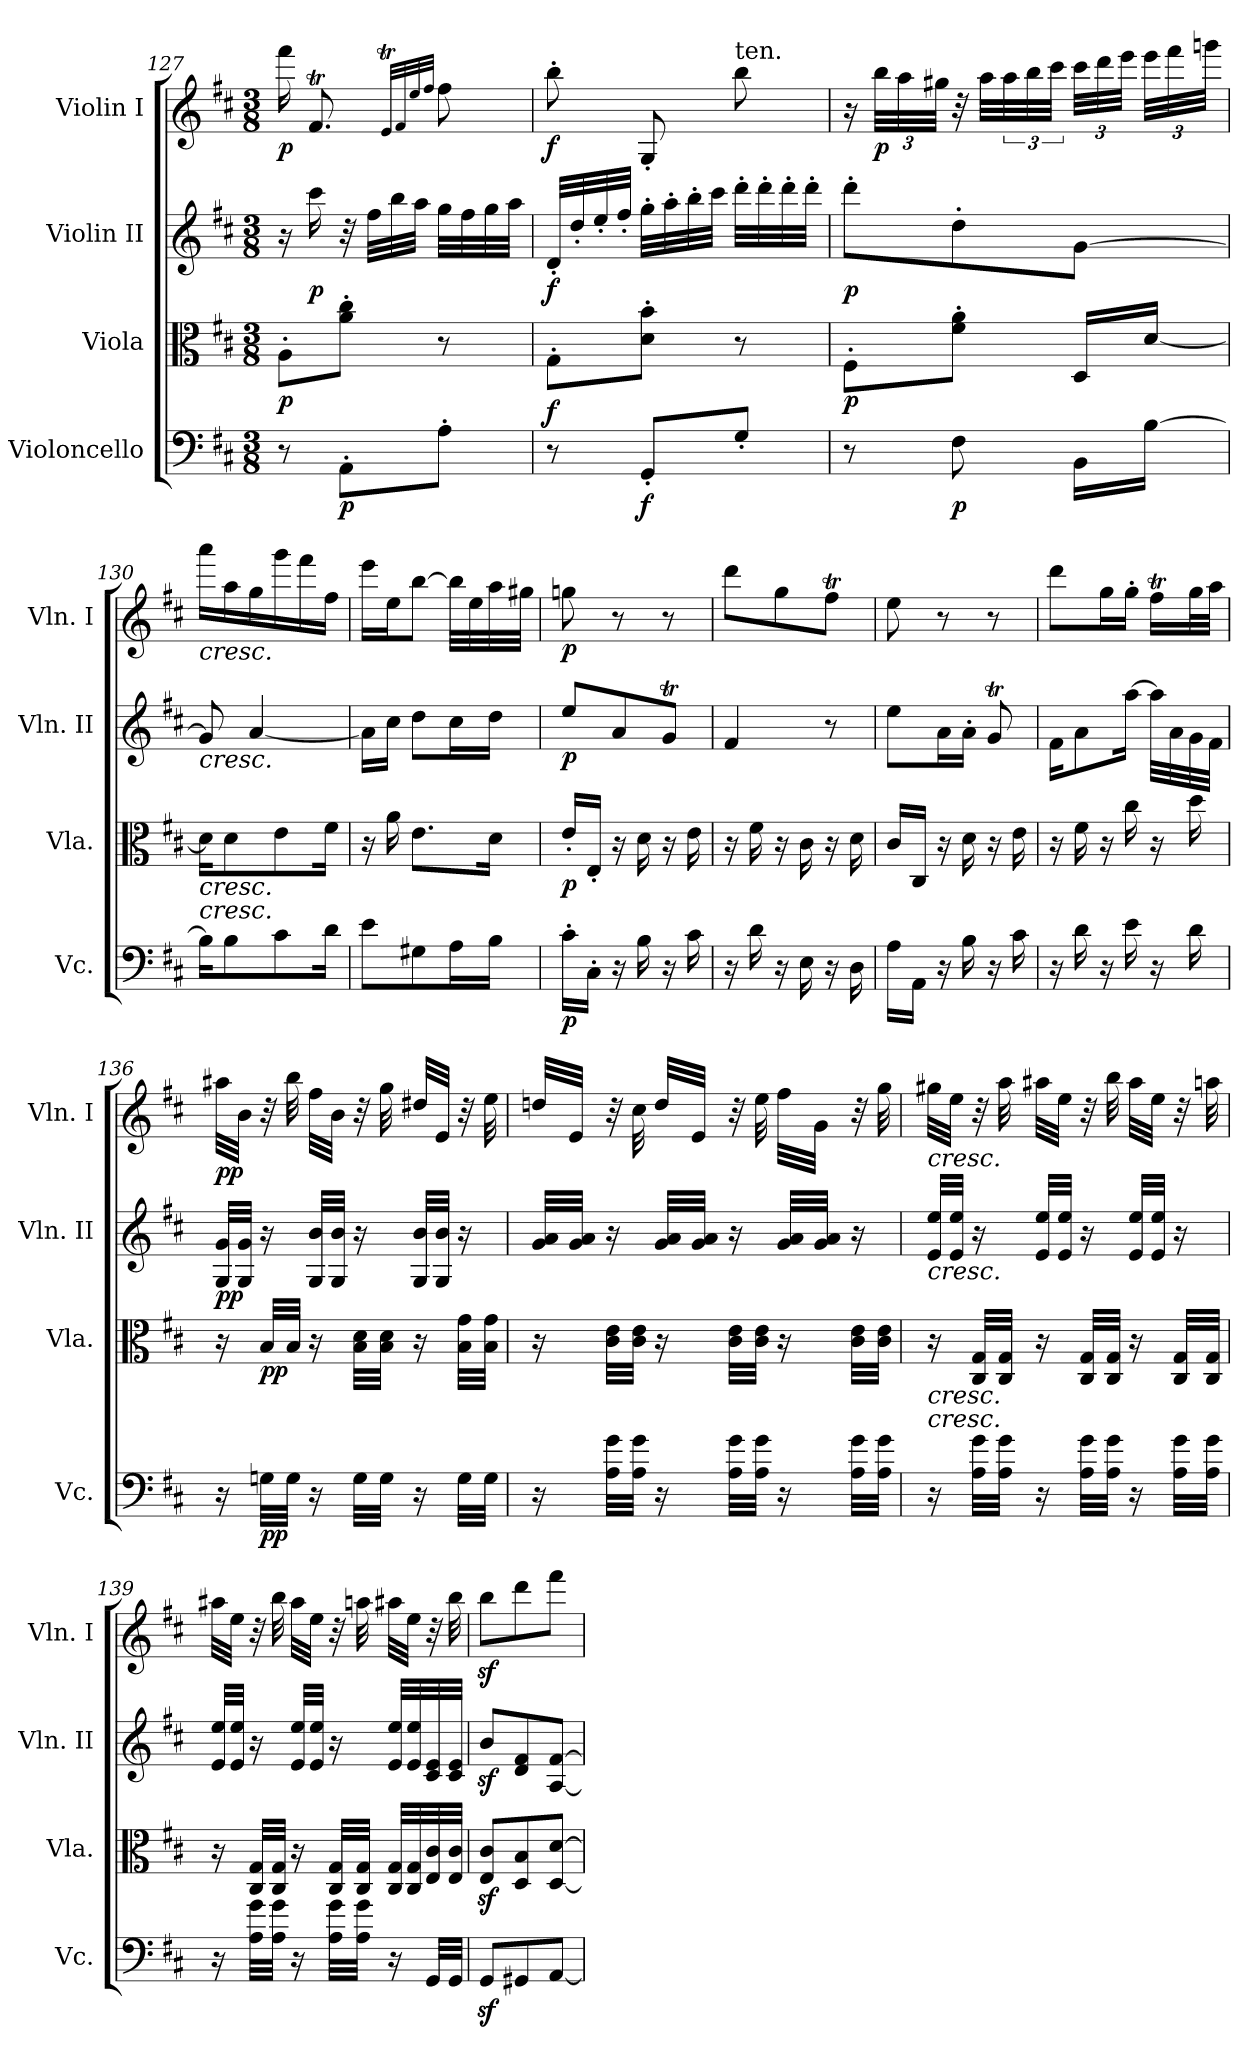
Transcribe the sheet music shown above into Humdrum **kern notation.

**kern	**dynam	**kern	**dynam	**kern	**dynam	**kern	**dynam
*part4	*part4	*part3	*part3	*part2	*part2	*part1	*part1
*staff4	*staff4	*staff3	*staff3	*staff2	*staff2	*staff1	*staff1
*I"Violoncello	*	*I"Viola	*	*I"Violin II	*	*I"Violin I	*
*I'Vc.	*	*I'Vla.	*	*I'Vln. II	*	*I'Vln. I	*
*clefF4	*	*clefC3	*	*clefG2	*	*clefG2	*
*k[f#c#]	*	*k[f#c#]	*	*k[f#c#]	*	*k[f#c#]	*
*M3/8	*	*M3/8	*	*M3/8	*	*M3/8	*
=127	=127	=127	=127	=127	=127	=127	=127
!	!	!	!LO:DY:b	!	!	!	!LO:DY:b
8r	.	8A'\L	p	16r	.	16fff#\	p
!	!	!	!	!	!LO:DY:b	!	!
.	.	.	.	16ccc#\	p	8.f#t/	.
!	!LO:DY:b	!	!	!	!	!	!
8AA'\L	p	8a\' 8cc#\'J	.	32r	.	.	.
.	.	.	.	32ff#\LLL	.	.	.
.	.	.	.	32bb\	.	.	.
.	.	.	.	32aa\JJJ	.	.	.
.	.	.	.	.	.	32qeT/LLL	.
.	.	.	.	.	.	32qf#/	.
.	.	.	.	.	.	32qee/	.
.	.	.	.	.	.	32qff#/JJJ	.
8A'\J	.	8r	.	32gg\LLL	.	8ff#\	.
.	.	.	.	32ff#\	.	.	.
.	.	.	.	32gg\	.	.	.
.	.	.	.	32aa\JJJ	.	.	.
=128	=128	=128	=128	=128	=128	=128	=128
!	!LO:DY:a	!	!	!	!LO:DY:b	!	!LO:DY:b
8r	f	8G'\L	.	32d'/LLL	f	8bb'\	f
.	.	.	.	32dd'/	.	.	.
.	.	.	.	32ee'/	.	.	.
.	.	.	.	32ff#'/JJJ	.	.	.
!	!LO:DY:b	!	!	!	!	!	!
8GG'/L	f	8d\' 8b\'J	.	32gg'\LLL	.	8G'/	.
.	.	.	.	32aa'\	.	.	.
.	.	.	.	32bb'\	.	.	.
.	.	.	.	32ccc#\JJJ	.	.	.
!	!	!	!	!	!	!LO:TX:a:t=ten.	!
8G'/J	.	8r	.	32ddd'\LLL	.	8bb\	.
.	.	.	.	32ddd'\	.	.	.
.	.	.	.	32ddd'\	.	.	.
.	.	.	.	32ddd'\JJJ	.	.	.
=129	=129	=129	=129	=129	=129	=129	=129
!	!	!	!LO:DY:b	!	!LO:DY:b	!	!
8r	.	8F#'\L	p	8ddd'\L	p	16r	.
*	*	*	*	*	*	*Xbrackettup	*
!	!	!	!	!	!	!	!LO:DY:b
.	.	.	.	.	.	48bb\LLL	p
.	.	.	.	.	.	48aa\	.
.	.	.	.	.	.	48gg#X\JJJ	.
!	!LO:DY:b	!	!	!	!	!	!
8F#\	p	8f#\' 8a\'J	.	8dd'\	.	32r	.
.	.	.	.	.	.	32aa\LLL	.
*	*	*	*	*	*	*brackettup	*
.	.	.	.	.	.	48aa\	.
.	.	.	.	.	.	48bb\	.
.	.	.	.	.	.	48ccc#\JJJ	.
*	*	*	*	*	*	*Xbrackettup	*
16BB\LL	.	16D/LL	.	[8g\J	.	48ccc#\LLL	.
.	.	.	.	.	.	48ddd\	.
.	.	.	.	.	.	48eee\JJJ	.
[16B\JJ	.	[16d/JJ	.	.	.	48eee\LLL	.
.	.	.	.	.	.	48fff#\	.
.	.	.	.	.	.	48gggn\JJJ	.
=130	=130	=130	=130	=130	=130	=130	=130
!	!	!	!	!	!	!LO:TX:b:i:t=cresc.	!
!	!	!	!	!LO:TX:b:i:t=cresc.	!	!	!
!	!	!LO:TX:b:i:t=cresc.	!	!	!	!	!
!LO:TX:a:i:t=cresc.	!	!	!	!	!	!	!
16B\KL]	.	16d\KL]	.	8g/]	.	16aaa\LL	.
8B\	.	8d\	.	.	.	16aa\	.
.	.	.	.	[4a/	.	16gg\	.
8c#\	.	8e\	.	.	.	16ggg\	.
.	.	.	.	.	.	16fff#\	.
16d\Jk	.	16f#\Jk	.	.	.	16ff#\JJ	.
=131	=131	=131	=131	=131	=131	=131	=131
8e\L	.	16r	.	16a\LL]	.	16eee\LL	.
.	.	16a\	.	16cc#\JJ	.	16ee\J	.
8G#X\	.	8.e\L	.	8dd\L	.	[8bb\J	.
16A\L	.	.	.	16cc#\L	.	32bb\LLL]	.
.	.	.	.	.	.	32ee\	.
16B\JJ	.	16d\Jk	.	16dd\JJ	.	32aa\	.
.	.	.	.	.	.	32gg#X\JJJ	.
=132	=132	=132	=132	=132	=132	=132	=132
!	!LO:DY:b	!	!LO:DY:b	!	!LO:DY:b	!	!LO:DY:b
16c#'\LL	p	16e'/LL	p	8ee/L	p	8ggn\	p
16C#'\JJ	.	16E'/JJ	.	.	.	.	.
16r	.	16r	.	8a/	.	8r	.
16B\	.	16d\	.	.	.	.	.
16r	.	16r	.	8gT/J	.	8r	.
16c#\	.	16e\	.	.	.	.	.
=133	=133	=133	=133	=133	=133	=133	=133
16r	.	16r	.	4f#/	.	8ddd\L	.
16d\	.	16f#\	.	.	.	.	.
16r	.	16r	.	.	.	8gg\	.
16E\	.	16c#\	.	.	.	.	.
16r	.	16r	.	8r	.	8ff#t\J	.
16D\	.	16d\	.	.	.	.	.
=134	=134	=134	=134	=134	=134	=134	=134
16A\LL	.	16c#/LL	.	8ee\L	.	8ee\	.
16AA\JJ	.	16C#/JJ	.	.	.	.	.
16r	.	16r	.	16a\L	.	8r	.
16B\	.	16d\	.	16a'\JJ	.	.	.
16r	.	16r	.	8gT/	.	8r	.
16c#\	.	16e\	.	.	.	.	.
=135	=135	=135	=135	=135	=135	=135	=135
16r	.	16r	.	16f#\KL	.	8ddd\L	.
16d\	.	16f#\	.	8a\	.	.	.
16r	.	16r	.	.	.	16gg\L	.
16e\	.	16cc#\	.	[16aa\Jk	.	16gg'\JJ	.
16r	.	16r	.	32aa\LLL]	.	16ff#t\LL	.
.	.	.	.	32a\	.	.	.
16d\	.	16dd\	.	32g\	.	32gg\L	.
.	.	.	.	32f#\JJJ	.	32aa\JJJ	.
=136	=136	=136	=136	=136	=136	=136	=136
!	!	!	!	!	!LO:DY:b	!	!LO:DY:b
16r	.	16r	.	32G/ 32g/LLL	pp	32aa#X\LLL	pp
.	.	.	.	32G/ 32g/JJJ	.	32b\JJJ	.
!	!LO:DY:b	!	!LO:DY:b	!	!	!	!
32Gn\LLL	pp	32B/LLL	pp	16r	.	32r	.
32G\JJJ	.	32B/JJJ	.	.	.	32bb\	.
16r	.	16r	.	32G/ 32b/LLL	.	32ff#\LLL	.
.	.	.	.	32G/ 32b/JJJ	.	32b\JJJ	.
32G\LLL	.	32B\ 32d\LLL	.	16r	.	32r	.
32G\JJJ	.	32B\ 32d\JJJ	.	.	.	32gg\	.
16r	.	16r	.	32G/ 32b/LLL	.	32dd#X/LLL	.
.	.	.	.	32G/ 32b/JJJ	.	32e/JJJ	.
32G\LLL	.	32B\ 32g\LLL	.	16r	.	32r	.
32G\JJJ	.	32B\ 32g\JJJ	.	.	.	32ee\	.
=137	=137	=137	=137	=137	=137	=137	=137
16r	.	16r	.	32g/ 32a/LLL	.	32ddn/LLL	.
.	.	.	.	32g/ 32a/JJJ	.	32e/JJJ	.
32A\ 32g\LLL	.	32c#\ 32e\LLL	.	16r	.	32r	.
32A\ 32g\JJJ	.	32c#\ 32e\JJJ	.	.	.	32cc#\	.
16r	.	16r	.	32g/ 32a/LLL	.	32dd/LLL	.
.	.	.	.	32g/ 32a/JJJ	.	32e/JJJ	.
32A\ 32g\LLL	.	32c#\ 32e\LLL	.	16r	.	32r	.
32A\ 32g\JJJ	.	32c#\ 32e\JJJ	.	.	.	32ee\	.
16r	.	16r	.	32g/ 32a/LLL	.	32ff#\LLL	.
.	.	.	.	32g/ 32a/JJJ	.	32g\JJJ	.
32A\ 32g\LLL	.	32c#\ 32e\LLL	.	16r	.	32r	.
32A\ 32g\JJJ	.	32c#\ 32e\JJJ	.	.	.	32gg\	.
=138	=138	=138	=138	=138	=138	=138	=138
!	!	!	!	!	!	!LO:TX:b:i:t=cresc.	!
!	!	!	!	!LO:TX:b:i:t=cresc.	!	!	!
!	!	!LO:TX:b:i:t=cresc.	!	!	!	!	!
!LO:TX:a:i:t=cresc.	!	!	!	!	!	!	!
16r	.	16r	.	32e/ 32ee/LLL	.	32gg#X\LLL	.
.	.	.	.	32e/ 32ee/JJJ	.	32ee\JJJ	.
32A\ 32g\LLL	.	32C#/ 32G/LLL	.	16r	.	32r	.
32A\ 32g\JJJ	.	32C#/ 32G/JJJ	.	.	.	32aa\	.
16r	.	16r	.	32e/ 32ee/LLL	.	32aa#X\LLL	.
.	.	.	.	32e/ 32ee/JJJ	.	32ee\JJJ	.
32A\ 32g\LLL	.	32C#/ 32G/LLL	.	16r	.	32r	.
32A\ 32g\JJJ	.	32C#/ 32G/JJJ	.	.	.	32bb\	.
16r	.	16r	.	32e/ 32ee/LLL	.	32aa#\LLL	.
.	.	.	.	32e/ 32ee/JJJ	.	32ee\JJJ	.
32A\ 32g\LLL	.	32C#/ 32G/LLL	.	16r	.	32r	.
32A\ 32g\JJJ	.	32C#/ 32G/JJJ	.	.	.	32aan\	.
=139	=139	=139	=139	=139	=139	=139	=139
16r	.	16r	.	32e/ 32ee/LLL	.	32aa#X\LLL	.
.	.	.	.	32e/ 32ee/JJJ	.	32ee\JJJ	.
32A\ 32g\LLL	.	32C#/ 32G/LLL	.	16r	.	32r	.
32A\ 32g\JJJ	.	32C#/ 32G/JJJ	.	.	.	32bb\	.
16r	.	16r	.	32e/ 32ee/LLL	.	32aa#\LLL	.
.	.	.	.	32e/ 32ee/JJJ	.	32ee\JJJ	.
32A\ 32g\LLL	.	32C#/ 32G/LLL	.	16r	.	32r	.
32A\ 32g\JJJ	.	32C#/ 32G/JJJ	.	.	.	32aan\	.
16r	.	32C#/ 32G/LLL	.	32e/ 32ee/LLL	.	32aa#X\LLL	.
.	.	32C#/ 32G/	.	32e/ 32ee/	.	32ee\JJJ	.
32GG/LLL	.	32E/ 32c#/	.	32c#/ 32e/	.	32r	.
32GG/JJJ	.	32E/ 32c#/JJJ	.	32c#/ 32e/JJJ	.	32bb\	.
=140	=140	=140	=140	=140	=140	=140	=140
8GGz</L	.	8E/z< 8c#/z<L	.	8bz</L	.	8bbz<\L	.
8GG#X/	.	8D/ 8B/	.	8d/ 8f#/	.	8ddd\	.
[8AA/J	.	[8D/ [8d/J	.	[8A/ [8f#/J	.	8fff#\J	.
=	=	=	=	=	=	=	=
*-	*-	*-	*-	*-	*-	*-	*-
